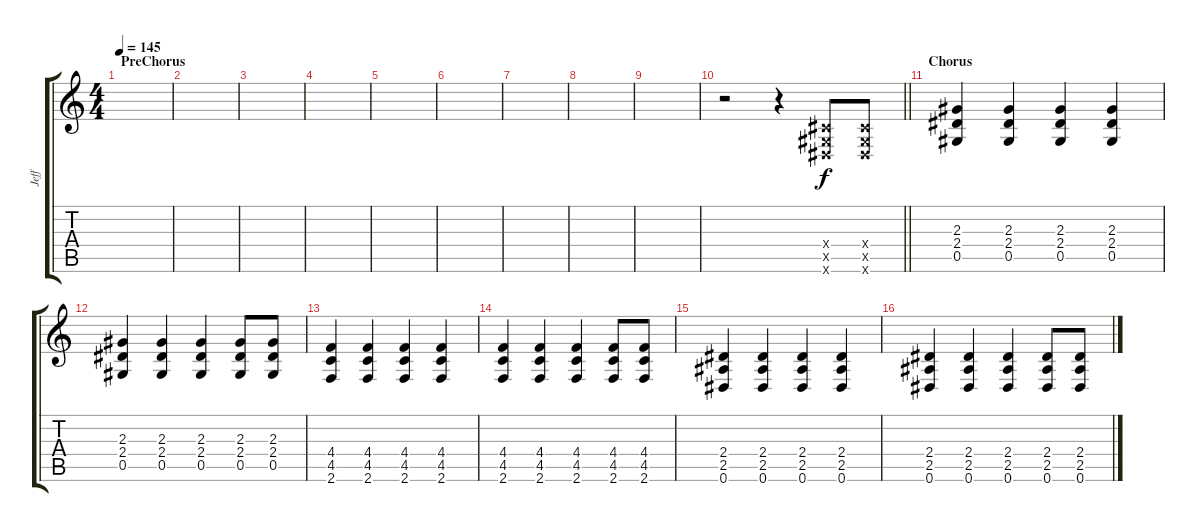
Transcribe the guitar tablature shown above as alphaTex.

\track ("Jeff" "Jeff") {instrument distortionguitar}
\staff {score tabs}
\tuning (Eb4 Bb3 Gb3 Db3 Ab2 Eb2) {hide}
\ts (4 4)
\section ("" "PreChorus")
\tempo 145
\clef g2
\ks c
|
|
|
|
|
|
|
|
|
\barLineRight lightlight
r.2 r.4 (0.4{x} 0.5{x} 0.6{x}).8 (0.4{x} 0.5{x} 0.6{x}).8 |
\section ("" "Chorus")
(2.3 2.4 0.5).4 (2.3 2.4 0.5).4 (2.3 2.4 0.5).4 (2.3 2.4 0.5).4 |
(2.3 2.4 0.5).4 (2.3 2.4 0.5).4 (2.3 2.4 0.5).4 (2.3 2.4 0.5).8 (2.3 2.4 0.5).8 |
(4.4 4.5 2.6).4 (4.4 4.5 2.6).4 (4.4 4.5 2.6).4 (4.4 4.5 2.6).4 |
(4.4 4.5 2.6).4 (4.4 4.5 2.6).4 (4.4 4.5 2.6).4 (4.4 4.5 2.6).8 (4.4 4.5 2.6).8 |
(2.4 2.5 0.6).4 (2.4 2.5 0.6).4 (2.4 2.5 0.6).4 (2.4 2.5 0.6).4 |
(2.4 2.5 0.6).4 (2.4 2.5 0.6).4 (2.4 2.5 0.6).4 (2.4 2.5 0.6).8 (2.4 2.5 0.6).8
